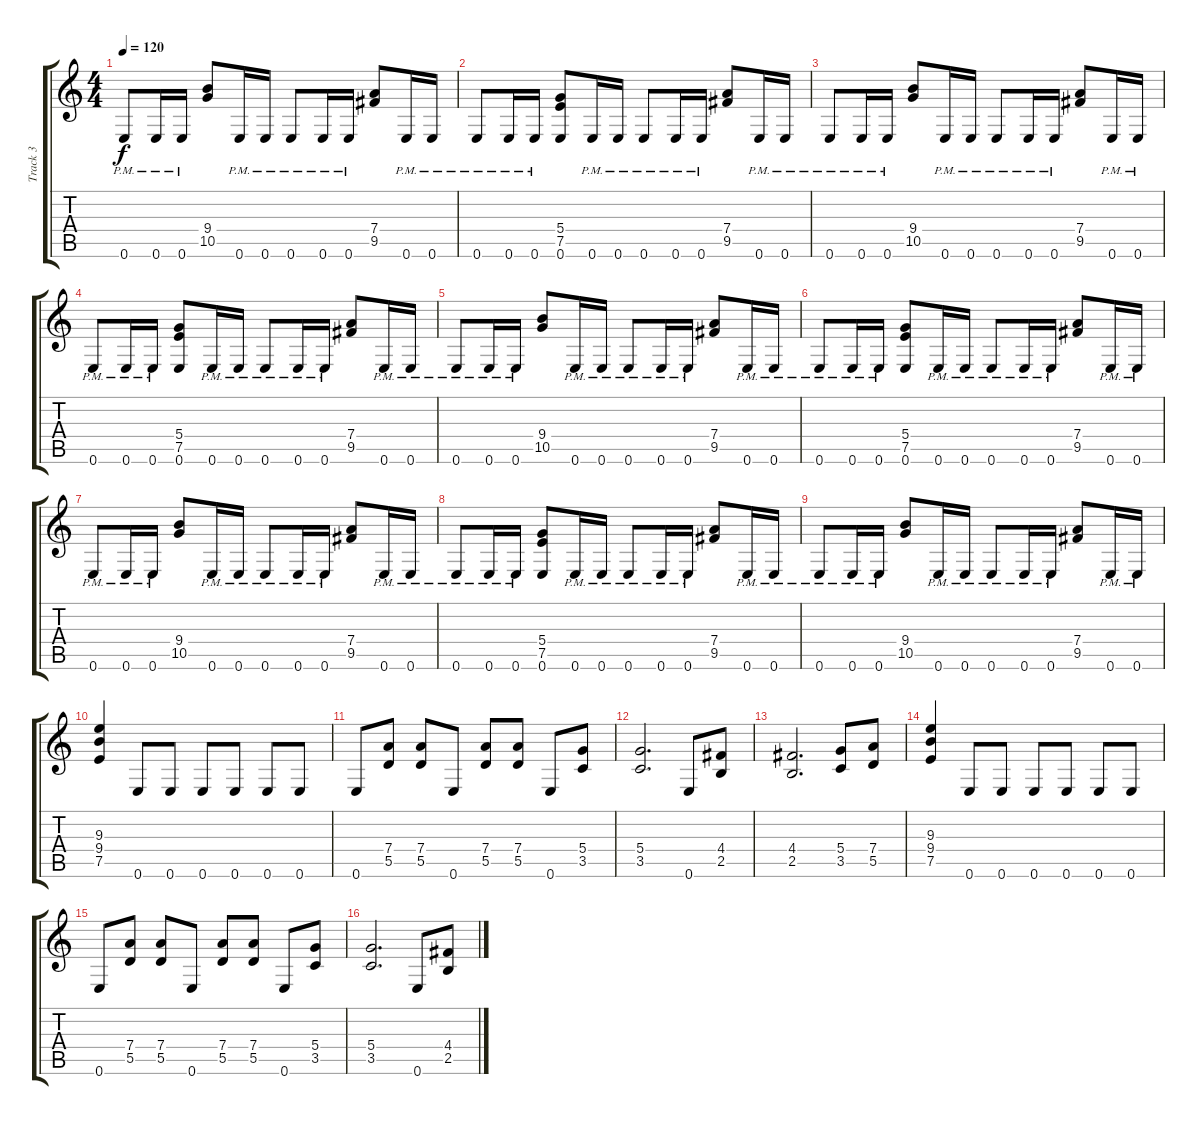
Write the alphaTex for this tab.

\track ("Track 3" "Track 3") {instrument distortionguitar}
\staff {score tabs}
\tuning (E4 B3 G3 D3 A2 E2) {hide}
\ts (4 4)
\tempo 120
\clef g2
\ks c
0.6{pm}.8{dy f} 0.6{pm}.16 0.6{pm}.16 (9.4 10.5).8 0.6{pm}.16 0.6{pm}.16 0.6{pm}.8 0.6{pm}.16 0.6{pm}.16 (7.4 9.5).8 0.6{pm}.16 0.6{pm}.16 |
0.6{pm}.8 0.6{pm}.16 0.6{pm}.16 (5.4 7.5 0.6).8 0.6{pm}.16 0.6{pm}.16 0.6{pm}.8 0.6{pm}.16 0.6{pm}.16 (7.4 9.5).8 0.6{pm}.16 0.6{pm}.16 |
0.6{pm}.8 0.6{pm}.16 0.6{pm}.16 (9.4 10.5).8 0.6{pm}.16 0.6{pm}.16 0.6{pm}.8 0.6{pm}.16 0.6{pm}.16 (7.4 9.5).8 0.6{pm}.16 0.6{pm}.16 |
0.6{pm}.8 0.6{pm}.16 0.6{pm}.16 (5.4 7.5 0.6).8 0.6{pm}.16 0.6{pm}.16 0.6{pm}.8 0.6{pm}.16 0.6{pm}.16 (7.4 9.5).8 0.6{pm}.16 0.6{pm}.16 |
0.6{pm}.8 0.6{pm}.16 0.6{pm}.16 (9.4 10.5).8 0.6{pm}.16 0.6{pm}.16 0.6{pm}.8 0.6{pm}.16 0.6{pm}.16 (7.4 9.5).8 0.6{pm}.16 0.6{pm}.16 |
0.6{pm}.8 0.6{pm}.16 0.6{pm}.16 (5.4 7.5 0.6).8 0.6{pm}.16 0.6{pm}.16 0.6{pm}.8 0.6{pm}.16 0.6{pm}.16 (7.4 9.5).8 0.6{pm}.16 0.6{pm}.16 |
0.6{pm}.8 0.6{pm}.16 0.6{pm}.16 (9.4 10.5).8 0.6{pm}.16 0.6{pm}.16 0.6{pm}.8 0.6{pm}.16 0.6{pm}.16 (7.4 9.5).8 0.6{pm}.16 0.6{pm}.16 |
0.6{pm}.8 0.6{pm}.16 0.6{pm}.16 (5.4 7.5 0.6).8 0.6{pm}.16 0.6{pm}.16 0.6{pm}.8 0.6{pm}.16 0.6{pm}.16 (7.4 9.5).8 0.6{pm}.16 0.6{pm}.16 |
0.6{pm}.8 0.6{pm}.16 0.6{pm}.16 (9.4 10.5).8 0.6{pm}.16 0.6{pm}.16 0.6{pm}.8 0.6{pm}.16 0.6{pm}.16 (7.4 9.5).8 0.6{pm}.16 0.6{pm}.16 |
(9.3 9.4 7.5).4 0.6.8 0.6.8 0.6.8 0.6.8 0.6.8 0.6.8 |
0.6.8 (7.4 5.5).8 (7.4 5.5).8 0.6.8 (7.4 5.5).8 (7.4 5.5).8 0.6.8 (5.4 3.5).8 |
(5.4 3.5).2{d} 0.6.8 (4.4 2.5).8 |
(4.4 2.5).2{d} (5.4 3.5).8 (7.4 5.5).8 |
(9.3 9.4 7.5).4 0.6.8 0.6.8 0.6.8 0.6.8 0.6.8 0.6.8 |
0.6.8 (7.4 5.5).8 (7.4 5.5).8 0.6.8 (7.4 5.5).8 (7.4 5.5).8 0.6.8 (5.4 3.5).8 |
(5.4 3.5).2{d} 0.6.8 (4.4 2.5).8
